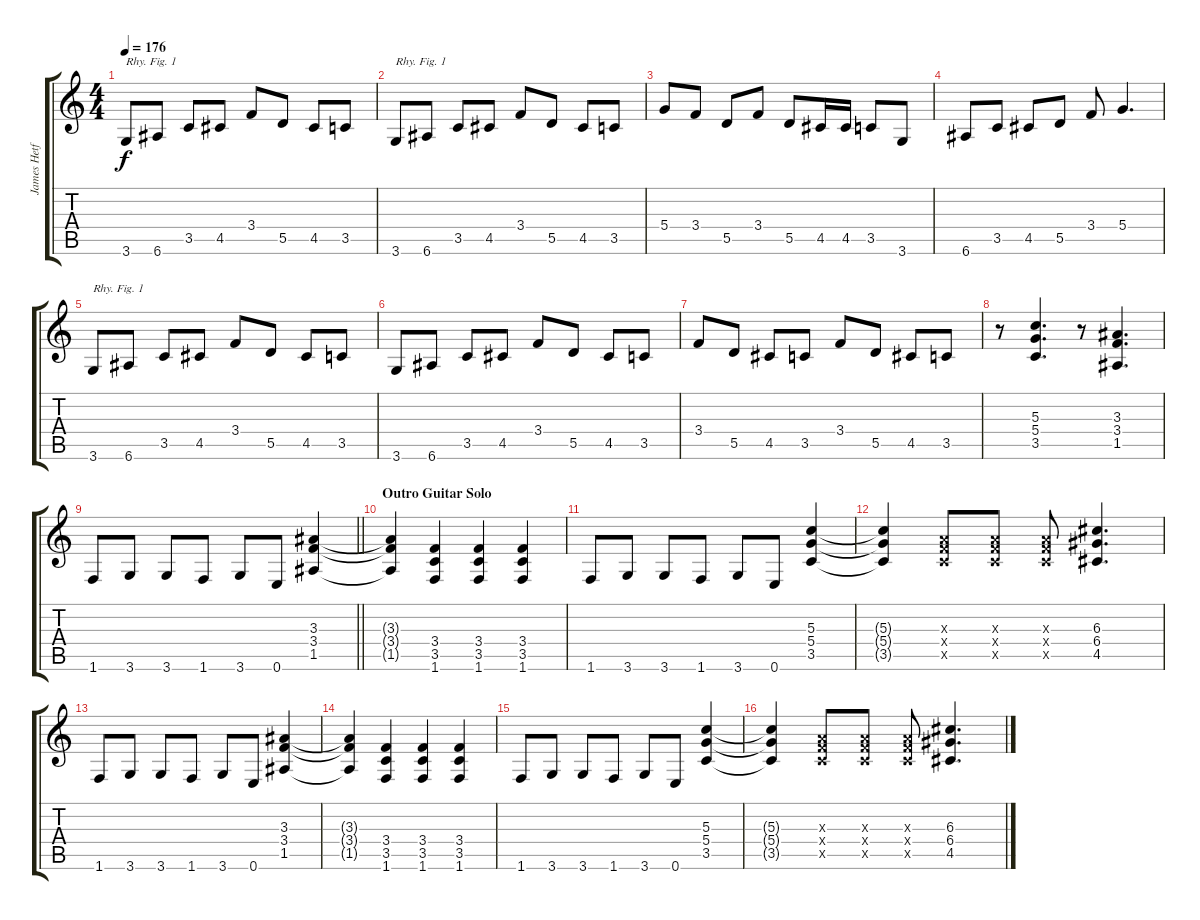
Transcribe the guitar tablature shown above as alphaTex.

\track ("James Hetfield" "James Hetf") {instrument distortionguitar}
\staff {score tabs}
\tuning (E4 B3 G3 D3 A2 E2) {hide}
\ts (4 4)
\tempo 176
\clef g2
\ks c
3.6.8{txt "Rhy. Fig. 1" dy f} 6.6.8 3.5.8 4.5.8 3.4.8 5.5.8 4.5.8 3.5.8 |
3.6.8{txt "Rhy. Fig. 1"} 6.6.8 3.5.8 4.5.8 3.4.8 5.5.8 4.5.8 3.5.8 |
5.4.8 3.4.8 5.5.8 3.4.8 5.5.8 4.5.16 4.5.16 3.5.8 3.6.8 |
6.6.8 3.5.8 4.5.8 5.5.8 3.4.8 5.4.4{d} |
3.6.8{txt "Rhy. Fig. 1"} 6.6.8 3.5.8 4.5.8 3.4.8 5.5.8 4.5.8 3.5.8 |
3.6.8 6.6.8 3.5.8 4.5.8 3.4.8 5.5.8 4.5.8 3.5.8 |
3.4.8 5.5.8 4.5.8 3.5.8 3.4.8 5.5.8 4.5.8 3.5.8 |
r.8 (5.3 5.4 3.5).4{d} r.8 (3.3 3.4 1.5).4{d} |
\barLineRight lightlight
1.6.8 3.6.8 3.6.8 1.6.8 3.6.8 0.6.8 (3.3 3.4 1.5).4 |
\section ("" "Outro Guitar Solo")
(3.3{t} 3.4{t} 1.5{t}).4 (3.4 3.5 1.6).4 (3.4 3.5 1.6).4 (3.4 3.5 1.6).4 |
1.6.8 3.6.8 3.6.8 1.6.8 3.6.8 0.6.8 (5.3 5.4 3.5).4 |
(5.3{t} 5.4{t} 3.5{t}).4 (2.3{x} 3.4{x} 3.5{x}).8 (2.3{x} 3.4{x} 3.5{x}).8 (2.3{x} 3.4{x} 3.5{x}).8 (6.3 6.4 4.5).4{d} |
1.6.8 3.6.8 3.6.8 1.6.8 3.6.8 0.6.8 (3.3 3.4 1.5).4 |
(3.3{t} 3.4{t} 1.5{t}).4 (3.4 3.5 1.6).4 (3.4 3.5 1.6).4 (3.4 3.5 1.6).4 |
1.6.8 3.6.8 3.6.8 1.6.8 3.6.8 0.6.8 (5.3 5.4 3.5).4 |
(5.3{t} 5.4{t} 3.5{t}).4 (2.3{x} 3.4{x} 3.5{x}).8 (2.3{x} 3.4{x} 3.5{x}).8 (2.3{x} 3.4{x} 3.5{x}).8 (6.3 6.4 4.5).4{d}
